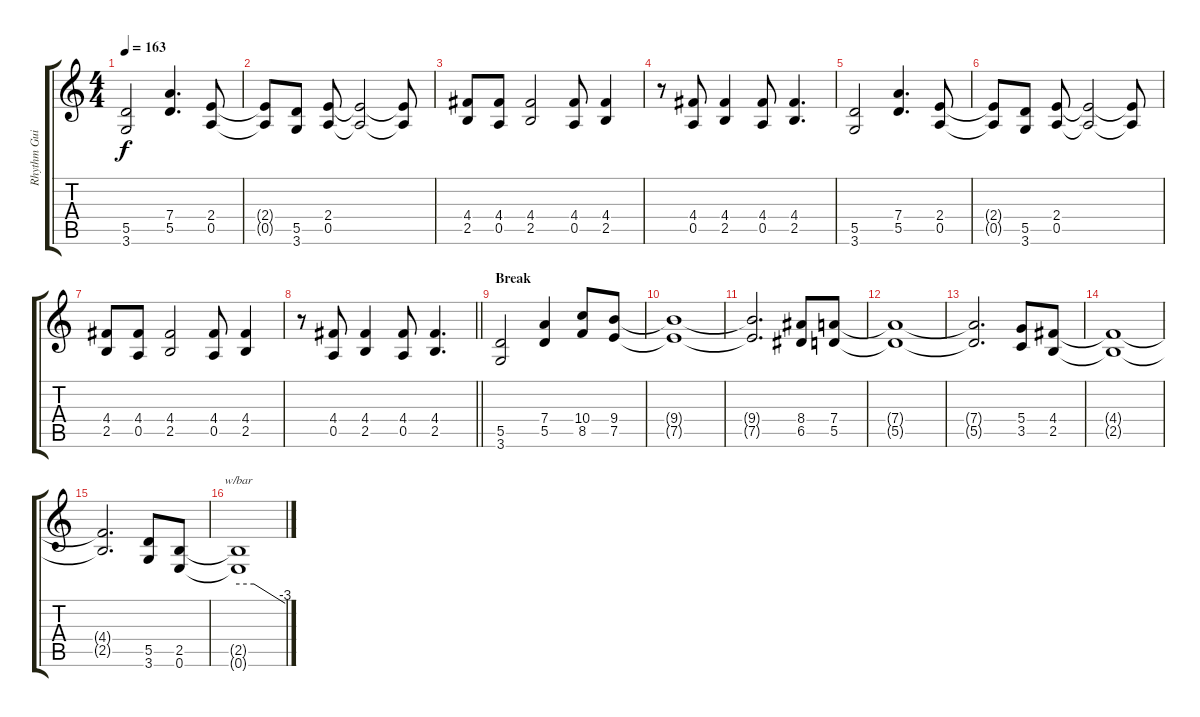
\track ("Rhythm Guitar L" "Rhythm Gui") {instrument distortionguitar}
\staff {score tabs}
\tuning (E4 B3 G3 D3 A2 E2) {hide}
\ts (4 4)
\tempo 163
\clef g2
\ks c
(5.5 3.6).2{dy f} (7.4 5.5).4{d} (2.4 0.5).8 |
(2.4{t} 0.5{t}).8 (5.5 3.6).8 (2.4 0.5).8 (2.4{t} 0.5{t}).2 (2.4{t} 0.5{t}).8 |
(4.4 2.5).8 (4.4 0.5).8 (4.4 2.5).2 (4.4 0.5).8 (4.4 2.5).4 |
r.8 (4.4 0.5).8 (4.4 2.5).4 (4.4 0.5).8 (4.4 2.5).4{d} |
(5.5 3.6).2 (7.4 5.5).4{d} (2.4 0.5).8 |
(2.4{t} 0.5{t}).8 (5.5 3.6).8 (2.4 0.5).8 (2.4{t} 0.5{t}).2 (2.4{t} 0.5{t}).8 |
(4.4 2.5).8 (4.4 0.5).8 (4.4 2.5).2 (4.4 0.5).8 (4.4 2.5).4 |
\barLineRight lightlight
r.8 (4.4 0.5).8 (4.4 2.5).4 (4.4 0.5).8 (4.4 2.5).4{d} |
\section ("" "Break")
(5.5 3.6).2 (7.4 5.5).4 (10.4 8.5).8 (9.4 7.5).8 |
(9.4{t} 7.5{t}).1 |
(9.4{t} 7.5{t}).2{d} (8.4 6.5).8 (7.4 5.5).8 |
(7.4{t} 5.5{t}).1 |
(7.4{t} 5.5{t}).2{d} (5.4 3.5).8 (4.4 2.5).8 |
(4.4{t} 2.5{t}).1 |
(4.4{t} 2.5{t}).2{d} (5.5 3.6).8 (2.5 0.6).8 |
(2.5{t} 0.6{t}).1{tbe (custom default 0 0 20 0 60 -12)}
